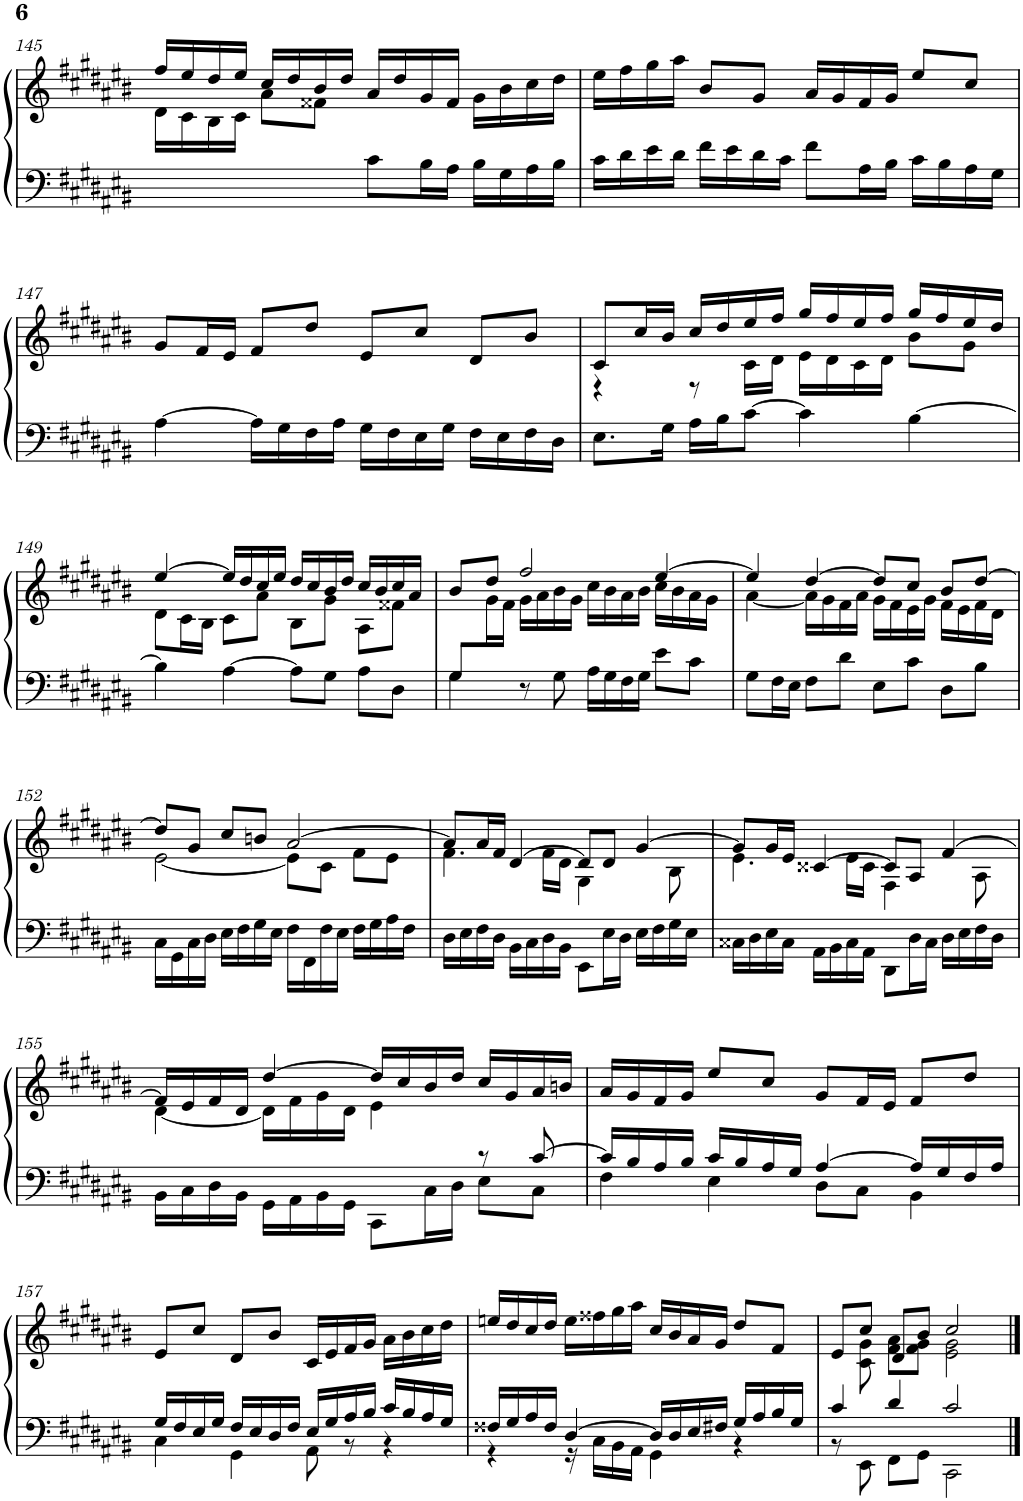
**kern	**kern
*part1	*part1
*staff2	*staff1
*I"Midi_2	*
!!LO:PB:g=z
*clefF4	*clefG2
*k[f#c#g#d#a#e#b#]	*k[f#c#g#d#a#e#b#]
*C#:	*C#:
*M3/8	*M3/8
=145	=145
*^	*^
4.ryy	4.ryy	16ff#/LL	16d#\LL
.	.	16ee#/	16c#\
.	.	16dd#/	16B#\
.	.	16ee#/JJ	16c#\JJ
.	.	16cc#/LL	8a#\L
.	.	16dd#/	.
2ryy	8ryy	16b#/	8f##X\J
.	.	16dd#/JJ	.
.	8c#\L	16a#/LL	2ryy
.	.	16dd#/	.
.	16B#\L	16g#/	.
.	16A#\JJ	16f##/JJ	.
.	16B#\LL	16g#\LL	.
.	16G#\	16b#\	.
8ryy	16A#\	16cc#\	.
.	16B#\JJ	16dd#\JJ	.
=146	=146	=146	=146
4.ryy	16c#\LL	16ee#\LL	4.ryy
.	8ryy	16ff#\	.
.	.	16gg#\	.
.	16d#\	16aa#\JJ	.
.	16e#\	8b#/L	.
.	16d#\JJ	.	.
4.ryy	16f#\LL	8g#/J	8ryy
.	16e#\	.	.
.	16d#\	16a#/LL	2ryy
.	16c#\JJ	16g#/	.
.	8f#\L	16f#/	.
.	.	16g#/JJ	.
4.ryy	16A#\L	8ee#/L	.
.	16B#\JJ	.	.
.	16c#\LL	8cc#/J	.
.	16B#\	.	.
.	16A#\	8ryy	8ryy
.	16G#\JJ	.	.
*v	*v	*	*
!!LO:LB:g=z	!!
=147	=147	=147
[4A#\	8g#/L	4.ryy
.	16f#/L	.
.	16e#/JJ	.
4.ryy	8f#/L	.
.	8dd#/J	4.ryy
.	8e#/L	.
4ryy	8cc#/J	.
.	8d#/L	2ryy
16A#\LL]	8b#/J	.
16G#\	.	.
16F#\	2ryy	.
16A#\JJ	.	.
16G#\LL	.	.
16F#\	.	.
16E#\	.	8ryy
16G#\JJ	.	.
16F#\LL	.	4ryy
16E#\	.	.
16F#\	8ryy	.
16D#\JJ	.	.
=148	=148	=148
8.E#\L	8c#/L	4r
.	16cc#/L	.
4ryy	16b#/JJ	.
.	16cc#/LL	4.ryy
.	16dd#/	.
.	16ee#/	.
16G#\Jk	16ff#/JJ	.
16A#\LL	16gg#/LL	.
16B#\J	16ff#/	.
[8c#\J	16ee#/	4ryy
.	16ff#/JJ	.
4c#\]	16gg#/LL	.
.	16ff#/	.
.	16ee#/	8r
.	16dd#/JJ	.
[4B#\	2ryy	16c#\LL
.	.	16d#\JJ
.	.	16e#\LL
.	.	16d#\
4.ryy	.	16c#\
.	.	16d#\JJ
.	.	8b#\L
.	8ryy	8g#\J
!!LO:LB:g=z	!!
=149	=149	=149
*^	*	*
4B#\]	4.ryy	[4ee#/	8d#\L
.	.	.	4ryy
[8A#\	.	16ee#/LL]	.
.	.	16dd#/	.
8ryy	4ryy	16cc#/	16c#\L
.	.	16ee#/JJ	16B#\JJ
8A#\L]	.	16dd#/LL	8c#\L
.	.	16cc#/	.
8G#\J	2ryy	16b#/	8a#\J
.	.	16dd#/JJ	.
8A#\L	.	16cc#/LL	8B#\L
.	.	16b#/	.
8D#\J	.	16cc#/	8g#\J
.	.	16a#/JJ	.
4ryy	.	4ryy	8A#\L
.	8ryy	.	8f##X\J
=150	=150	=150	=150
*	*^	*	*
8G#/L	4G#\	4.ryy	8b#/L	8ryy
1ryy	.	.	8dd#/J	16g#\L
.	.	.	.	16f#\JJ
.	8A#\_	.	[8ff#/	16g#\LL
.	.	.	.	16a#\
.	8r	4.ryy	4.ryy	16b#\
.	.	.	.	16g#\JJ
.	8G#\	.	.	16cc#\LL
.	.	.	.	16b#\
.	16A#\LL	.	.	16a#\
.	16G#\	.	.	16b#\JJ
.	16F#\	4.ryy	[4ee#/	16cc#\LL
.	16G#\JJ	.	.	16b#\
.	8e#\L	.	.	16a#\
.	.	.	.	16g#\JJ
.	8c#\J	.	8ryy	8ryy
*	*v	*v	*	*
=151	=151	=151	=151
8G#\L	4.ryy	4ee#/]	[4a#\
16F#\L	.	.	.
16E#\JJ	.	.	.
8F#\L	.	4.ff#/]	16a#\LL]
.	.	.	16g#\
8d#\J	4.ryy	.	16f#\
.	.	.	16a#\JJ
8E#\L	.	.	16g#\LL
.	.	.	16f#\
8c#\J	.	[8dd#/	16e#\
.	.	.	16g#\JJ
8D#\L	4ryy	8dd#/L]	16f#\LL
.	.	.	16e#\
8B#\J	.	8cc#/J	16f#\
.	.	.	16d#\JJ
4ryy	4ryy	8b#/L	4ryy
.	.	[8dd#/J	.
!!LO:LB:g=z	!!
=152	=152	=152	=152
4.ryy	16C#\LL	8dd#/L]	[4.e#\
.	4.ryy	.	.
.	.	8dd#/_	.
.	.	8g#/J	.
1ryy	.	8cc#/L	8ryy
.	4ryy	.	.
.	.	8bn/J	8e#\L]
.	.	[2a#/	8c#\J
.	16GG#\	.	.
.	16C#\	.	8f#\L
.	16D#\JJ	.	.
.	16E#\LL	.	8e#\J
.	16F#\	.	.
.	16G#\	.	2ryy
.	16E#\JJ	.	.
.	16F#\LL	2ryy	.
.	16FF#\	.	.
.	16F#\	.	.
.	16E#\JJ	.	.
4ryy	16F#\LL	.	.
.	16G#\	.	.
.	16A#\	.	8ryy
.	16F#\JJ	.	.
=153	=153	=153	=153
4.ryy	16D#\LL	8a#/L]	4.f#\
.	4ryy	.	.
.	.	16a#/L	.
.	.	16f#/JJ	.
.	.	[8d#/	.
.	16E#\	.	.
4.ryy	16F#\	8ryy	8e#\_
.	16D#\JJ	.	.
.	16BB#\LL	8d#/L]	16f#\LL
.	16C#\	.	16d#\JJ
.	16D#\	8d#/J	4G#\
.	16BB#\JJ	.	.
2ryy	8EE#\L	[4g#/	.
.	16E#\L	.	8ryy
.	16D#\JJ	.	.
.	16E#\LL	8ryy	8B#\
.	16F#\	.	.
.	16G#\	8ryy	8ryy
.	16E#\JJ	.	.
=154	=154	=154	=154
4.ryy	16C##X\LL	8g#/L]	4.e#\
.	16D#\	.	.
.	16E#\	8d#/_	.
.	16C##\JJ	.	.
.	16AA#\LL	16g#/L	.
.	16BB#\	16e#/JJ	.
4.ryy	16C##\	[8c##X/	16e#\LL
.	16AA#\JJ	.	16c##\JJ
.	8DD#\L	8c##/L]	4F#\
.	16D#\L	8A#/J	.
.	16C##\JJ	.	.
4ryy	16D#\LL	[4f#/	8ryy
.	16E#\	.	.
.	16F#\	.	8A#\
.	16D#\JJ	.	.
!!LO:LB:g=z	!!
=155	=155	=155	=155
4ryy	16BB#\LL	16f#/LL]	[4d#\
.	16C#\	8c##/_	.
.	16D#\	.	.
.	16BB#\JJ	16e#/	.
4.ryy	16GG#\LL	16f#/	16d#\LL]
.	16AA#\	16d#/JJ	16f#\
.	16BB#\	[8dd#/	16g#\
.	16GG#\JJ	.	16d#\JJ
.	8CC#\L	16dd#/LL]	4e#\
.	.	16cc#/	.
4ryy	16C#\L	16b#/	.
.	16D#\JJ	16dd#/JJ	.
.	8E#\L	16cc#/LL	4ryy
.	.	16g#/	.
8ryy	8C#\J	16a#/	.
.	.	16bn/JJ	.
4ryy	2ryy	2ryy	2ryy
8r	.	.	.
[8c#/	.	.	.
=156	=156	=156	=156
16c#/LL]	4F#\	16a#/LL	4.ryy
4ryy	.	8dd#/_	.
.	.	16g#/	.
.	[8E#\	16f#/	.
8ryy	.	16g#/JJ	.
.	8ryy	8ee#/L	4ryy
16B#/	.	.	.
16A#/	8D#\L	8cc#/J	.
16B#/JJ	.	.	.
16c#/LL	8C#\J	8g#/L	2.ryy
16B#/	.	.	.
16A#/	4BB#\	16f#/L	.
16G#/JJ	.	16e#/JJ	.
[4A#/	.	8f#/L	.
.	4.ryy	8dd#/J	.
16A#/LL]	.	4ryy	.
16G#/	.	.	.
16F#/	.	.	.
16A#/JJ	.	.	.
!!LO:LB:g=z	!!
=157	=157	=157	=157
16G#/LL	4C#\	8e#/L	4.ryy
16F#/	.	.	.
16E#/	.	8cc#/J	.
16G#/JJ	.	.	.
16F#/LL	8E#\]	8d#/L	.
16E#/	.	.	.
16D#/	[8GG#\	8b#/J	4.ryy
16F#/JJ	.	.	.
16E#/LL	8AA#\	16c#/LL	.
16G#/	.	16e#/	.
16A#/	8r	16f#/	.
16B#/JJ	.	16g#/JJ	.
16c#/LL	4r	16a#\LL	4ryy
16B#/	.	16b#\	.
16A#/	.	16cc#\	.
16G#/JJ	.	16dd#\JJ	.
=158	=158	=158	=158
16F##X/LL	4r	16een/LL	4.ryy
16G#/	.	16dd#/	.
16A#/	.	16cc#/	.
16F##/JJ	.	16dd#/JJ	.
[8D#/	8GG#\]	16ee\LL	.
.	.	16ff##X\	.
8ryy	16r	16gg#\	4.ryy
.	16C#\LL	16aa#\JJ	.
16D#/LL]	16BB#\	16cc#/LL	.
16D#/	16AA#\JJ	16b#/	.
16E#/	4GG#\	16a#/	.
16F#X/JJ	.	16g#/JJ	.
16G#/LL	.	8dd#/L	4ryy
16A#/	.	.	.
16B#/	4r	8f#/J	.
16G#/JJ	.	.	.
8ryy	.	8ryy	8ryy
=159	=159	=159	=159
4c#/	8r	8e#/L	8ryy
.	8EE#\	8cc#/J	4.ryy
8D#/_	8FF#\L	8d#/L	.
[8d#/	8GG#\J	8b#/J	.
2c#/	2CC#\	2cc#/	4ryy
.	.	.	8c#\ 8g#\
.	.	.	8f#\ 8a#\L
2ryy	2ryy	2ryy	8f#\ 8g#\J
.	.	.	2e#\ 2g#\
8ryy	8ryy	8ryy	.
*v	*v	*	*
*	*v	*v
==160	==160
8d#/]	4ryy
8ryy	.
=	=
*-	*-
